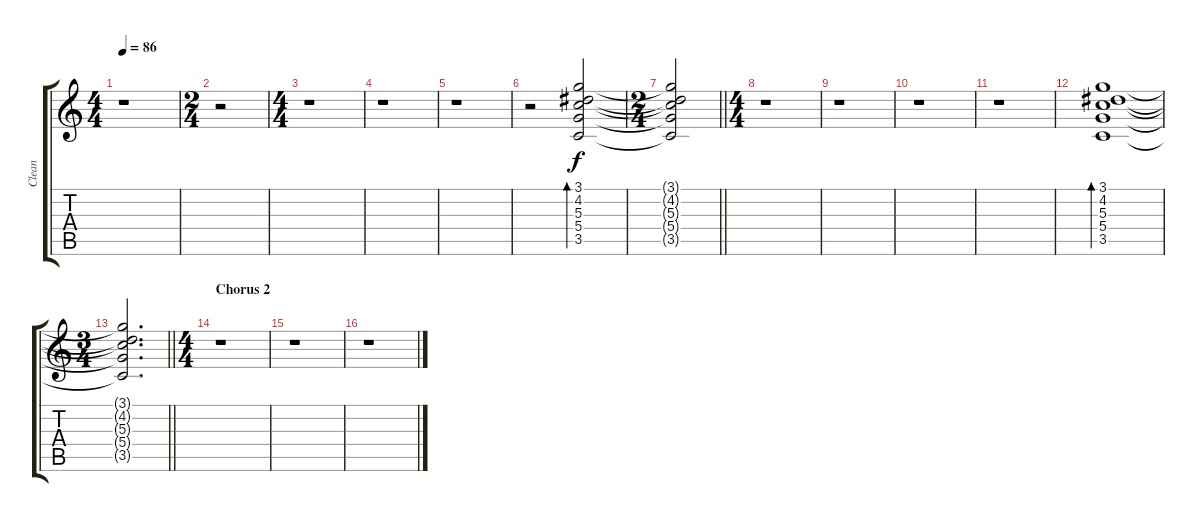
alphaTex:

\track ("Clean " "Clean ") {instrument electricguitarclean}
\staff {score tabs}
\tuning (E4 B3 G3 D3 A2 E2) {hide}
\ts (4 4)
\tempo 86
\clef g2
\ks c
r.1{dy f} |
\ts (2 4)
r.2 |
\ts (4 4)
r.1 |
r.1 |
r.1 |
r.2 (3.1 4.2 5.3 5.4 3.5).2{bd 240} |
\ts (2 4)
\barLineRight lightlight
(3.1{t} 4.2{t} 5.3{t} 5.4{t} 3.5{t}).2 |
\ts (4 4)
r.1 |
r.1 |
r.1 |
r.1 |
(3.1 4.2 5.3 5.4 3.5).1{bd 240} |
\ts (3 4)
\barLineRight lightlight
(3.1{t} 4.2{t} 5.3{t} 5.4{t} 3.5{t}).2{d} |
\ts (4 4)
\section ("" "Chorus 2")
r.1 |
r.1 |
r.1
